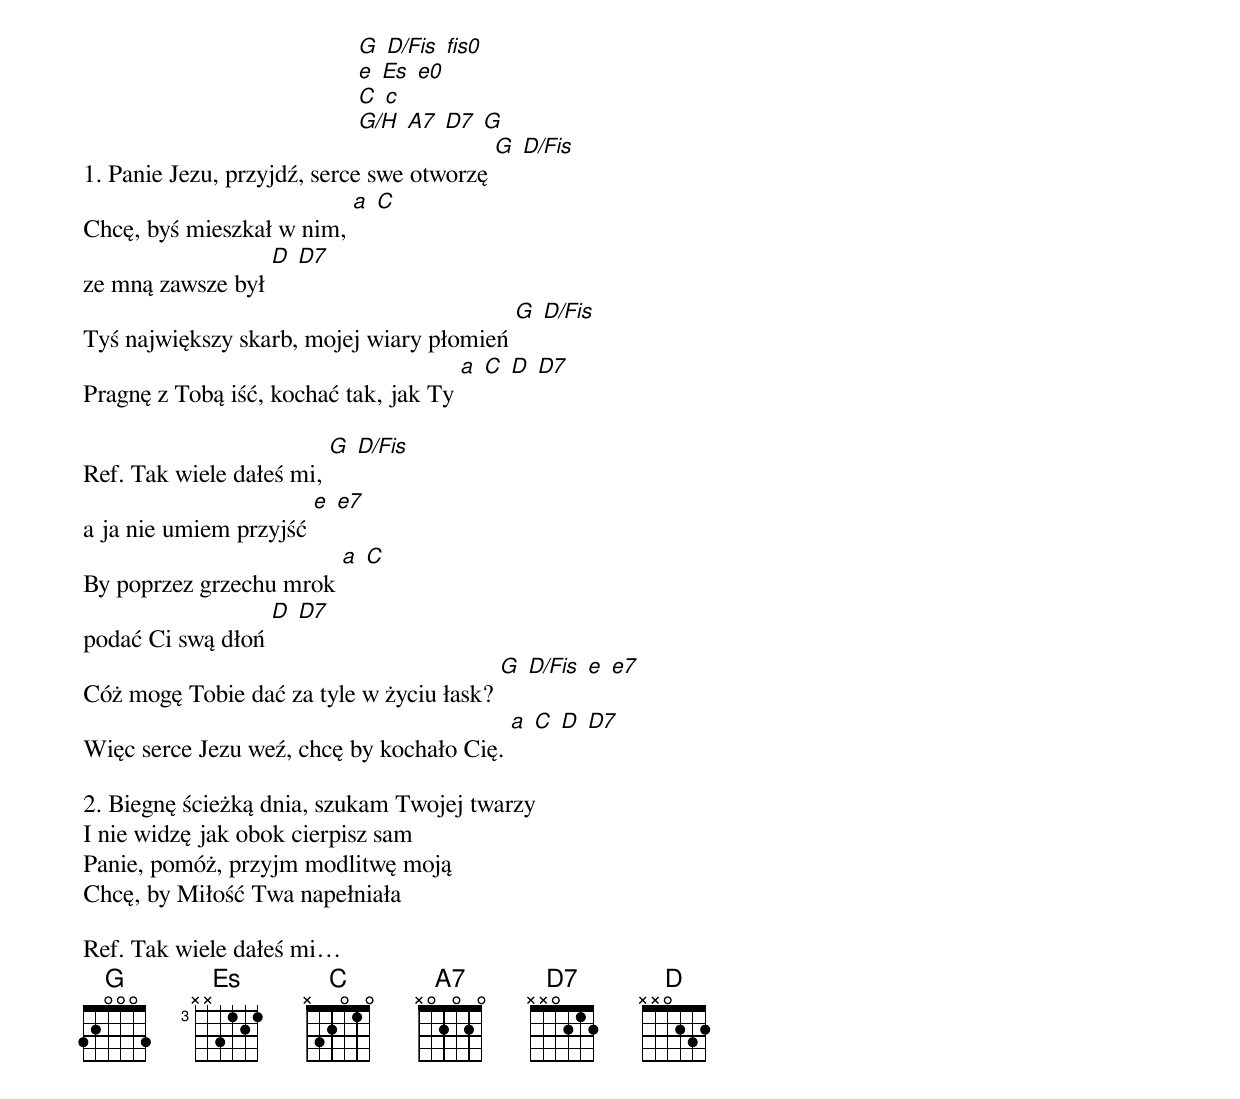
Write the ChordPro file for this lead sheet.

                                            [G] [D/Fis] [fis0]
                                            [e] [Es] [e0]
                                            [C] [c]
                                            [G/H] [A7] [D7] [G]
1. Panie Jezu, przyjdź, serce swe otworzę [G] [D/Fis]
Chcę, byś mieszkał w nim, [a] [C]
ze mną zawsze był [D] [D7]
Tyś największy skarb, mojej wiary płomień [G] [D/Fis]
Pragnę z Tobą iść, kochać tak, jak Ty [a] [C] [D] [D7]

Ref. Tak wiele dałeś mi, [G] [D/Fis]
a ja nie umiem przyjść [e] [e7]
By poprzez grzechu mrok [a] [C]
podać Ci swą dłoń [D] [D7]
Cóż mogę Tobie dać za tyle w życiu łask? [G] [D/Fis] [e] [e7]
Więc serce Jezu weź, chcę by kochało Cię. [a] [C] [D] [D7]

2. Biegnę ścieżką dnia, szukam Twojej twarzy
I nie widzę jak obok cierpisz sam
Panie, pomóż, przyjm modlitwę moją
Chcę, by Miłość Twa napełniała

Ref. Tak wiele dałeś mi…
